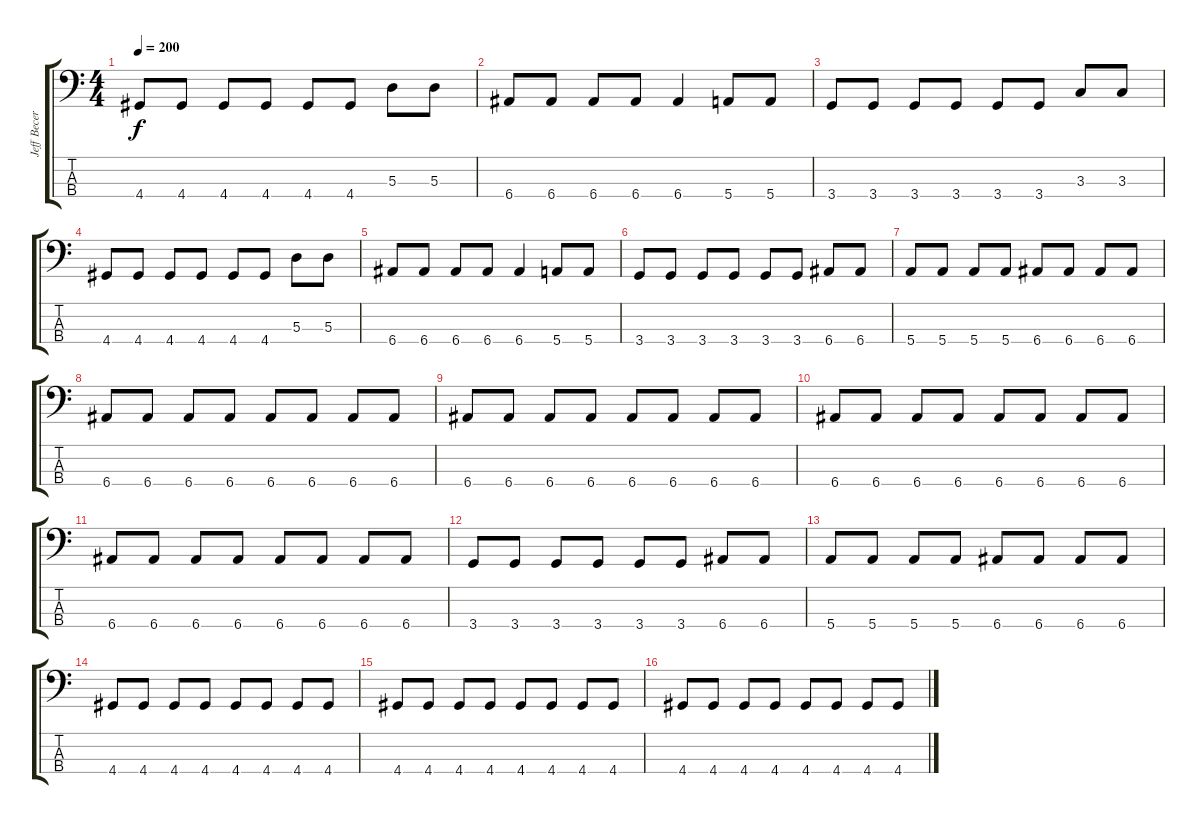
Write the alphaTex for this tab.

\track ("Jeff Becerra" "Jeff Becer") {instrument electricbassfinger}
\staff {score tabs}
\tuning (G2 D2 A1 E1) {hide}
\ts (4 4)
\tempo 200
\clef f4
\ks c
4.4.8{dy f} 4.4.8 4.4.8 4.4.8 4.4.8 4.4.8 5.3.8 5.3.8 |
6.4.8 6.4.8 6.4.8 6.4.8 6.4.4 5.4.8 5.4.8 |
3.4.8 3.4.8 3.4.8 3.4.8 3.4.8 3.4.8 3.3.8 3.3.8 |
4.4.8 4.4.8 4.4.8 4.4.8 4.4.8 4.4.8 5.3.8 5.3.8 |
6.4.8 6.4.8 6.4.8 6.4.8 6.4.4 5.4.8 5.4.8 |
3.4.8 3.4.8 3.4.8 3.4.8 3.4.8 3.4.8 6.4.8 6.4.8 |
5.4.8 5.4.8 5.4.8 5.4.8 6.4.8 6.4.8 6.4.8 6.4.8 |
6.4.8 6.4.8 6.4.8 6.4.8 6.4.8 6.4.8 6.4.8 6.4.8 |
6.4.8 6.4.8 6.4.8 6.4.8 6.4.8 6.4.8 6.4.8 6.4.8 |
6.4.8 6.4.8 6.4.8 6.4.8 6.4.8 6.4.8 6.4.8 6.4.8 |
6.4.8 6.4.8 6.4.8 6.4.8 6.4.8 6.4.8 6.4.8 6.4.8 |
3.4.8 3.4.8 3.4.8 3.4.8 3.4.8 3.4.8 6.4.8 6.4.8 |
5.4.8 5.4.8 5.4.8 5.4.8 6.4.8 6.4.8 6.4.8 6.4.8 |
4.4.8 4.4.8 4.4.8 4.4.8 4.4.8 4.4.8 4.4.8 4.4.8 |
4.4.8 4.4.8 4.4.8 4.4.8 4.4.8 4.4.8 4.4.8 4.4.8 |
4.4.8 4.4.8 4.4.8 4.4.8 4.4.8 4.4.8 4.4.8 4.4.8
